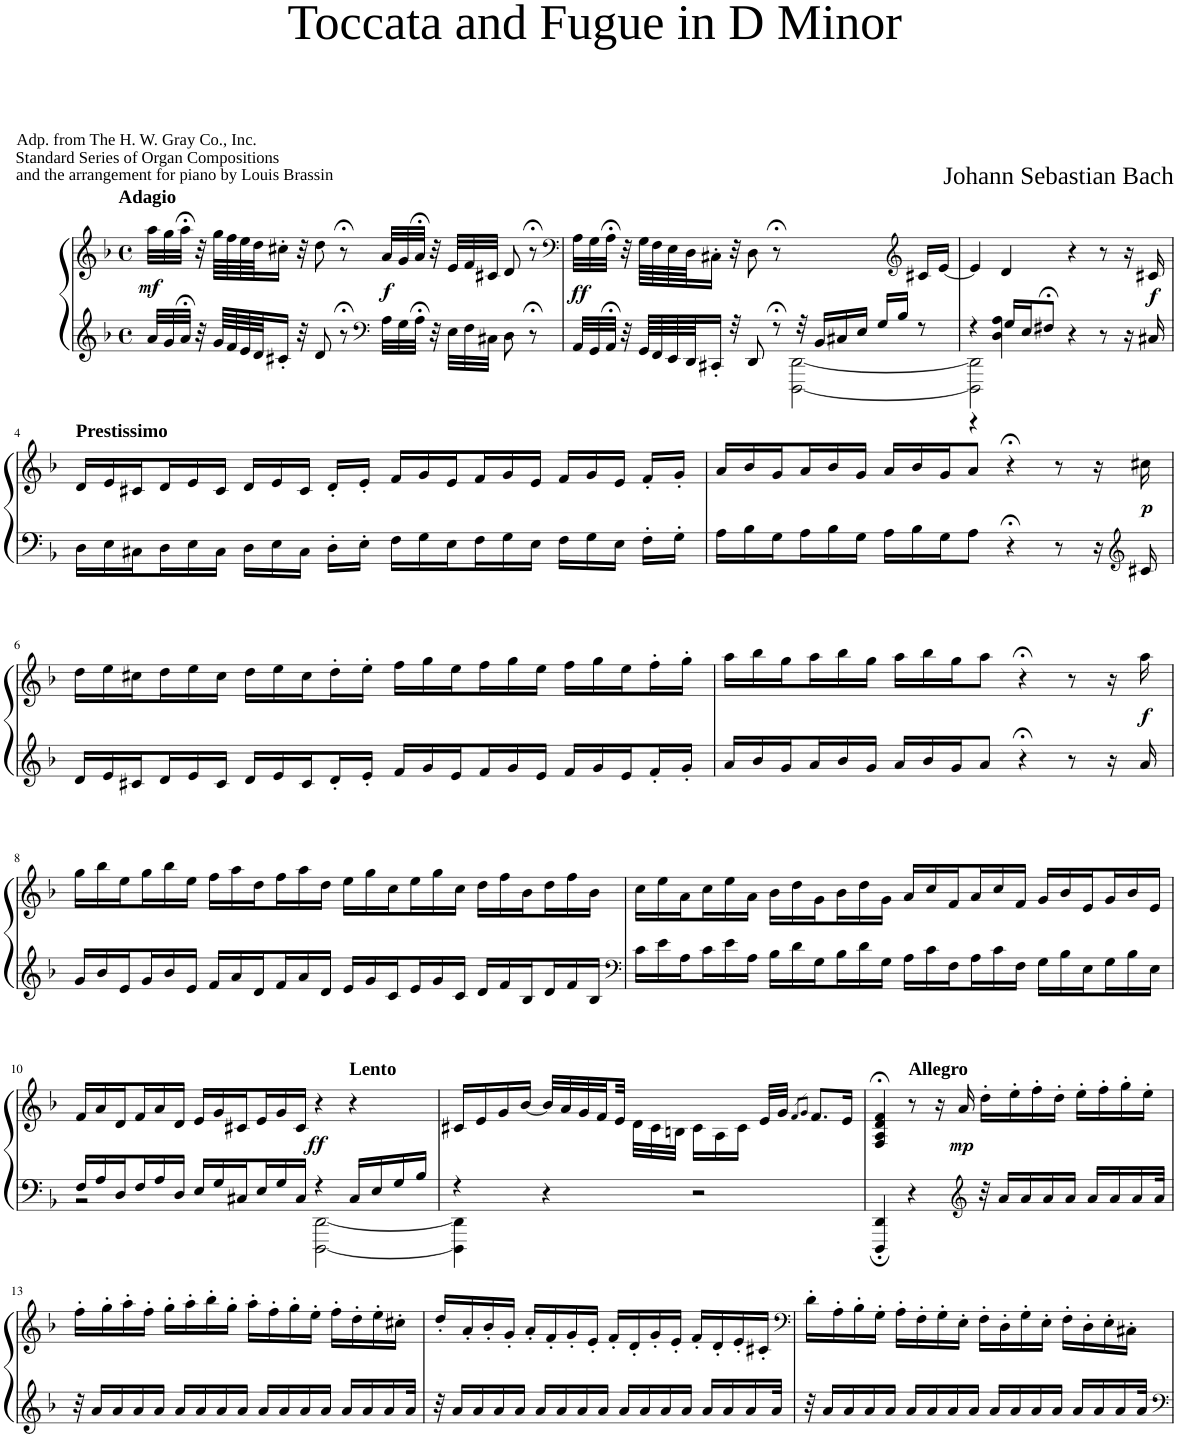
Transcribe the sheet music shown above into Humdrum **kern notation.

**kern	**kern	**dynam
*part1	*part1	*part1
*staff2	*staff1	*staff1/2
*I"Piano	*	*
*I'Pno	*	*
*clefG2	*clefG2	*
*k[b-]	*k[b-]	*
*M4/4	*M4/4	*
*met(c)	*met(c)	*
=1	=1	=1
!	!LO:TX:a:B:t=Adagio	!
!	!	!LO:DY:a=2
32a/LLL	32aa\LLL	mf
32g/	32gg\	.
32a;</JJJ	32aa;<\JJJ	.
32r	32r	.
64g/LLLL	64gg\LLLL	.
64f/	64ff\	.
64e/	64ee\	.
64d/JJ	64dd\JJ	.
16c#X'/JJ	16cc#X'\JJ	.
32r	32r	.
8d/	8dd\	.
8r;<	8r;<	.
*clefF4	*	*
!	!	!LO:DY:b
32A\LLL	32a/LLL	f
32G\	32g/	.
32A;<\JJJ	32a;</JJJ	.
32r	32r	.
32E\LLL	32e/LLL	.
32F\	32f/	.
32C#X\JJJ	32c#X/JJJ	.
8D\	8d/	.
8r;<	8r;<	.
=2	=2	=2
*	*clefF4	*
*^	*	*
!	!	!	!LO:DY:a=2
32AA/LLL	2ryy	32A\LLL	ff
32GG/	.	32G\	.
32AA;</JJJ	.	32A;<\JJJ	.
32r	.	32r	.
64GG/LLLL	.	64G\LLLL	.
64FF/	.	64F\	.
64EE/	.	64E\	.
64DD/JJ	.	64D\JJ	.
16CC#X'/JJ	.	16C#X'\JJ	.
32r	.	32r	.
8DD/	.	8D\	.
8r;<	.	8r;<	.
.	[2DDD\ [2DD\	.	.
32r	.	32ryy	.
16BB-/LL	.	16ryy	.
16C#X/	.	16ryy	.
16E/JJ	.	16ryy	.
16G/LL	.	16ryy	.
16B-/JJ	.	16ryy	.
*	*	*clefG2	*
8r	.	16c#X/LL	.
.	.	[16e/JJ	.
=3	=3	=3	=3
*	*^	*	*
4r	2DDD\] 2DD\]	4r	4e/]	.
16G/LL	.	4D\ 4A\	4d/	.
16E/J	.	.	.	.
8F#X;</J	.	.	.	.
4r	2ryy	2ryy	4r	.
8r	.	.	8r	.
16r	.	.	16r	.
!	!	!	!	!LO:DY:b
16C#X/	.	.	16c#X/	f
*v	*v	*v	*	*
!!LO:LB:g=z
=4	=4	=4
*Xbrackettup	*Xbrackettup	*
!	!LO:TX:a:B:t=Prestissimo	!
24D\LL	24d/LL	.
24E\	24e/	.
24C#X\	24c#X/	.
24D\	24d/	.
24E\	24e/	.
24C#\JJ	24c#/JJ	.
24D\LL	24d/LL	.
24E\	24e/	.
24C#\JJ	24c#/JJ	.
16D'\LL	16d'/LL	.
16E'\JJ	16e'/JJ	.
24F\LL	24f/LL	.
24G\	24g/	.
24E\	24e/	.
24F\	24f/	.
24G\	24g/	.
24E\JJ	24e/JJ	.
24F\LL	24f/LL	.
24G\	24g/	.
24E\JJ	24e/JJ	.
16F'\LL	16f'/LL	.
16G'\JJ	16g'/JJ	.
=5	=5	=5
24A\LL	24a/LL	.
24B-\	24b-/	.
24G\	24g/	.
24A\	24a/	.
24B-\	24b-/	.
24G\JJ	24g/JJ	.
24A\LL	24a/LL	.
24B-\	24b-/	.
24G\J	24g/J	.
8A\J	8a/J	.
4r;<	4r;<	.
8r	8r	.
16r	16r	.
*clefG2	*	*
!	!	!LO:DY:a=2
16c#X/	16cc#X\	p
!!LO:LB:g=z
=6	=6	=6
24d/LL	24dd\LL	.
24e/	24ee\	.
24c#X/	24cc#X\	.
24d/	24dd\	.
24e/	24ee\	.
24c#/JJ	24cc#\JJ	.
24d/LL	24dd\LL	.
24e/	24ee\	.
24c#/	24cc#\	.
16d'/	16dd'\	.
16e'/JJ	16ee'\JJ	.
24f/LL	24ff\LL	.
24g/	24gg\	.
24e/	24ee\	.
24f/	24ff\	.
24g/	24gg\	.
24e/JJ	24ee\JJ	.
24f/LL	24ff\LL	.
24g/	24gg\	.
24e/	24ee\	.
16f'/	16ff'\	.
16g'/JJ	16gg'\JJ	.
=7	=7	=7
24a/LL	24aa\LL	.
24b-/	24bb-\	.
24g/	24gg\	.
24a/	24aa\	.
24b-/	24bb-\	.
24g/JJ	24gg\JJ	.
24a/LL	24aa\LL	.
24b-/	24bb-\	.
24g/J	24gg\J	.
8a/J	8aa\J	.
4r;<	4r;<	.
8r	8r	.
16r	16r	.
!	!	!LO:DY:b
16a/	16aa\	f
!!LO:LB:g=z
=8	=8	=8
24g/LL	24gg\LL	.
24b-/	24bb-\	.
24e/	24ee\	.
24g/	24gg\	.
24b-/	24bb-\	.
24e/JJ	24ee\JJ	.
24f/LL	24ff\LL	.
24a/	24aa\	.
24d/	24dd\	.
24f/	24ff\	.
24a/	24aa\	.
24d/JJ	24dd\JJ	.
24e/LL	24ee\LL	.
24g/	24gg\	.
24c/	24cc\	.
24e/	24ee\	.
24g/	24gg\	.
24c/JJ	24cc\JJ	.
24d/LL	24dd\LL	.
24f/	24ff\	.
24B-/	24b-\	.
24d/	24dd\	.
24f/	24ff\	.
24B-/JJ	24b-\JJ	.
=9	=9	=9
*clefF4	*	*
24c\LL	24cc\LL	.
24e\	24ee\	.
24A\	24a\	.
24c\	24cc\	.
24e\	24ee\	.
24A\JJ	24a\JJ	.
24B-\LL	24b-\LL	.
24d\	24dd\	.
24G\	24g\	.
24B-\	24b-\	.
24d\	24dd\	.
24G\JJ	24g\JJ	.
24A\LL	24a/LL	.
24c\	24cc/	.
24F\	24f/	.
24A\	24a/	.
24c\	24cc/	.
24F\JJ	24f/JJ	.
24G\LL	24g/LL	.
24B-\	24b-/	.
24E\	24e/	.
24G\	24g/	.
24B-\	24b-/	.
24E\JJ	24e/JJ	.
!!LO:LB:g=z
=10	=10	=10
*^	*	*
24F/LL	2r	24f/LL	.
24A/	.	24a/	.
24D/	.	24d/	.
24F/	.	24f/	.
24A/	.	24a/	.
24D/JJ	.	24d/JJ	.
24E/LL	.	24e/LL	.
24G/	.	24g/	.
24C#X/	.	24c#X/	.
24E/	.	24e/	.
24G/	.	24g/	.
24C#/JJ	.	24c#/JJ	.
!	!	!	!LO:DY:a=2
4r	[2DDD\ [2DD\	4r	ff
!	!	!LO:TX:a:B:t=Lento	!
16C#/LL	.	4r	.
16E/	.	.	.
16G/	.	.	.
16B-/JJ	.	.	.
=11	=11	=11	=11
4r	4DDD\] 4DD\]	16c#X/LL	.
.	.	16e/	.
.	.	16g/	.
.	.	[16b-/JJ	.
4r	4ryy	32b-/LLL]	.
.	.	32a/	.
.	.	32g/	.
.	.	32f/	.
.	.	32e/JJJ	.
.	.	32d\LLL	.
.	.	32c#\	.
.	.	32Bn\JJJ	.
2r	2ryy	16c#\LL	.
.	.	16A\	.
.	.	16c#\JJ	.
.	.	32e/LLL	.
.	.	32g/JJJ	.
.	.	8qf/L	.
.	.	8qg/J	.
.	.	8.f/L	.
.	.	16e'/Jk	.
*v	*v	*	*
=12	=12	=12
4DDD/; 4DD/;	4F/;< 4A/;< 4d/;< 4f/;<	.
!	!LO:TX:a:B:t=Allegro	!
4r	8r	.
.	16r	.
!	!	!LO:DY:b
.	16a/	mp
*clefG2	*	*
32r	16dd'\LL	.
16a/LL	.	.
.	16ee'\	.
16a/	.	.
.	16ff'\	.
16a/	.	.
.	16dd'\JJ	.
16a/JJ	.	.
.	16ee'\LL	.
16a/LL	.	.
.	16ff'\	.
16a/	.	.
.	16gg'\	.
16a/	.	.
.	16ee'\JJ	.
32a/JJk	.	.
!!LO:LB:g=z
=13	=13	=13
32r	16ff'\LL	.
16a/LL	.	.
.	16gg'\	.
16a/	.	.
.	16aa'\	.
16a/	.	.
.	16ff'\JJ	.
16a/JJ	.	.
.	16gg'\LL	.
16a/LL	.	.
.	16aa'\	.
16a/	.	.
.	16bb-'\	.
16a/	.	.
.	16gg'\JJ	.
16a/JJ	.	.
.	16aa'\LL	.
16a/LL	.	.
.	16ff'\	.
16a/	.	.
.	16gg'\	.
16a/	.	.
.	16ee'\JJ	.
16a/JJ	.	.
.	16ff'\LL	.
16a/LL	.	.
.	16dd'\	.
16a/	.	.
.	16ee'\	.
16a/	.	.
.	16cc#X'\JJ	.
32a/JJk	.	.
=14	=14	=14
32r	16dd'/LL	.
16a/LL	.	.
.	16a'/	.
16a/	.	.
.	16b-'/	.
16a/	.	.
.	16g'/JJ	.
16a/JJ	.	.
.	16a'/LL	.
16a/LL	.	.
.	16f'/	.
16a/	.	.
.	16g'/	.
16a/	.	.
.	16e'/JJ	.
16a/JJ	.	.
.	16f'/LL	.
16a/LL	.	.
.	16d'/	.
16a/	.	.
.	16g'/	.
16a/	.	.
.	16e'/JJ	.
16a/JJ	.	.
.	16f'/LL	.
16a/LL	.	.
.	16d'/	.
16a/	.	.
.	16e'/	.
16a/	.	.
.	16c#X'/JJ	.
32a/JJk	.	.
=15	=15	=15
*	*clefF4	*
32r	16d'\LL	.
16a/LL	.	.
.	16A'\	.
16a/	.	.
.	16B-'\	.
16a/	.	.
.	16G'\JJ	.
16a/JJ	.	.
.	16A'\LL	.
16a/LL	.	.
.	16F'\	.
16a/	.	.
.	16G'\	.
16a/	.	.
.	16E'\JJ	.
16a/JJ	.	.
.	16F'\LL	.
16a/LL	.	.
.	16D'\	.
16a/	.	.
.	16G'\	.
16a/	.	.
.	16E'\JJ	.
16a/JJ	.	.
.	16F'\LL	.
16a/LL	.	.
.	16D'\	.
16a/	.	.
.	16E'\	.
16a/	.	.
.	16C#X'\JJ	.
32a/JJk	.	.
=	=	=
*-	*-	*-
